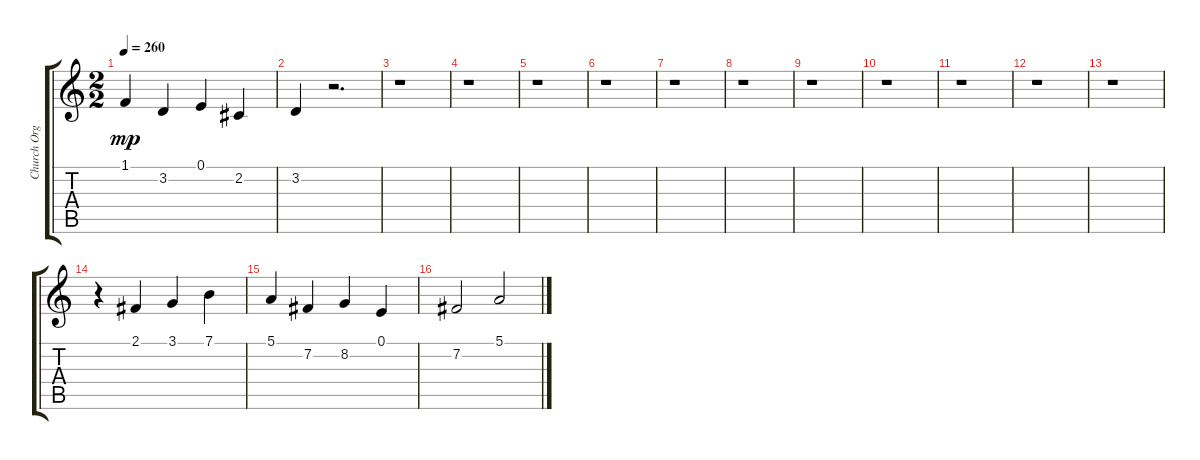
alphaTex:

\track ("Church Organ" "Church Org") {instrument churchorgan}
\staff {score tabs}
\tuning (E4 B3 G3 D3 A2 E2) {hide}
\ts (2 2)
\tempo 260
\clef g2
\ks c
1.1.4{dy mp} 3.2.4 0.1.4 2.2.4 |
3.2.4 r.2{d} |
r.1 |
r.1 |
r.1 |
r.1 |
r.1 |
r.1 |
r.1 |
r.1 |
r.1 |
r.1 |
r.1 |
r.4 2.1.4 3.1.4 7.1.4 |
5.1.4 7.2.4 8.2.4 0.1.4 |
7.2.2 5.1.2
